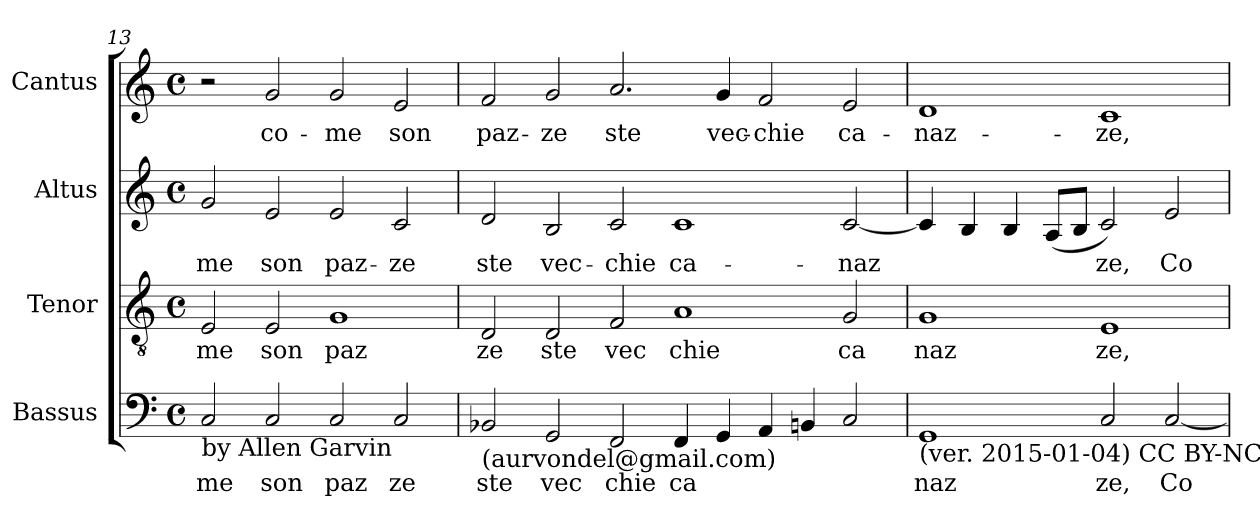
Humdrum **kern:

**kern	**text	**kern	**text	**kern	**text	**kern	**text
*part4	*part4	*part3	*part3	*part2	*part2	*part1	*part1
*staff4	*staff4	*staff3	*staff3	*staff2	*staff2	*staff1	*staff1
*I"Bassus	*	*I"Tenor	*	*I"Altus	*	*I"Cantus	*
*clefF4	*	*clefGv2	*	*clefG2	*	*clefG2	*
*k[]	*	*k[]	*	*k[]	*	*k[]	*
*C:	*	*C:	*	*C:	*	*C:	*
*M4/4	*	*M4/4	*	*M4/4	*	*M4/4	*
*met(c)	*	*met(c)	*	*met(c)	*	*met(c)	*
=13	=13	=13	=13	=13	=13	=13	=13
!LO:TX:b:t=by Allen Garvin	!	!	!	!	!	!	!
!	!LO:LY:b:cj	!	!LO:LY:b:cj	!	!LO:LY:b:cj	!	!
2C/	me	2E/	me	2g/	-me	2r	.
!	!LO:LY:b:cj	!	!LO:LY:b:cj	!	!LO:LY:b:cj	!	!LO:LY:b:cj
2C/	son	2E/	son	2e/	son	2g/	co-
!	!LO:LY:b:cj	!	!LO:LY:b:cj	!	!LO:LY:b:cj	!	!LO:LY:b:cj
2C/	paz	1G	paz	2e/	paz-	2g/	-me
!	!LO:LY:b:cj	!	!	!	!LO:LY:b:cj	!	!LO:LY:b:cj
2C/	ze	.	.	2c/	-ze	2e/	son
=14	=14	=14	=14	=14	=14	=14	=14
!LO:TX:b:t=(aurvondel@gmail.com)	!	!	!	!	!	!	!
!	!LO:LY:b:cj	!	!LO:LY:b:cj	!	!LO:LY:b:cj	!	!LO:LY:b:cj
2BB-X/	ste	2D/	ze	2d/	ste	2f/	paz-
!	!LO:LY:b:cj	!	!LO:LY:b:cj	!	!LO:LY:b:cj	!	!LO:LY:b:cj
2GG/	vec	2D/	ste	2B/	vec-	2g/	-ze
!	!LO:LY:b:cj	!	!LO:LY:b:cj	!	!LO:LY:b:cj	!	!LO:LY:b:cj
2FF/	chie	2F/	vec	2c/	-chie	2.a/	ste
!	!LO:LY:b:cj	!	!LO:LY:b:cj	!	!LO:LY:b:cj	!	!
4FF/	ca	1A	chie	1c	ca-	.	.
!	!LO:LY:b:cj	!	!	!	!	!	!LO:LY:b:cj
4GG/	.	.	.	.	.	4g/	vec-
!	!LO:LY:b:cj	!	!	!	!	!	!LO:LY:b:cj
4AA/	.	.	.	.	.	2f/	-chie
!	!LO:LY:b:cj	!	!	!	!	!	!
4BBn/	.	.	.	.	.	.	.
!	!LO:LY:b:cj	!	!LO:LY:b:cj	!	!LO:LY:b:cj	!	!LO:LY:b:cj
2C/	.	2G/	ca	[<2c/	-naz-	2e/	ca-
=15	=15	=15	=15	=15	=15	=15	=15
!LO:TX:b:t=(ver. 2015-01-04) CC BY-NC	!	!	!	!	!	!	!
!	!LO:LY:b:cj	!	!LO:LY:b:cj	!	!LO:LY:b:cj	!	!LO:LY:b:cj
1GG	naz	1G	naz	4c/]	--	1d	-naz-
!	!	!	!	!	!LO:LY:b:cj	!	!
.	.	.	.	4B/	--	.	.
!	!	!	!	!	!LO:LY:b:cj	!	!
.	.	.	.	4B/	--	.	.
!	!	!	!	!	!LO:LY:b:cj	!	!
.	.	.	.	(>8A/L	--	.	.
!	!	!	!	!	!LO:LY:b:cj	!	!
.	.	.	.	8B/J	--	.	.
!	!LO:LY:b:cj	!	!LO:LY:b:cj	!	!LO:LY:b:cj	!	!LO:LY:b:cj
2C/	ze,	1E	ze,	2c/)	-ze,	1c	-ze,
!	!LO:LY:b:cj	!	!	!	!LO:LY:b:cj	!	!
[>2C/	Co	.	.	2e/	Co-	.	.
=	=	=	=	=	=	=	=
*-	*-	*-	*-	*-	*-	*-	*-
